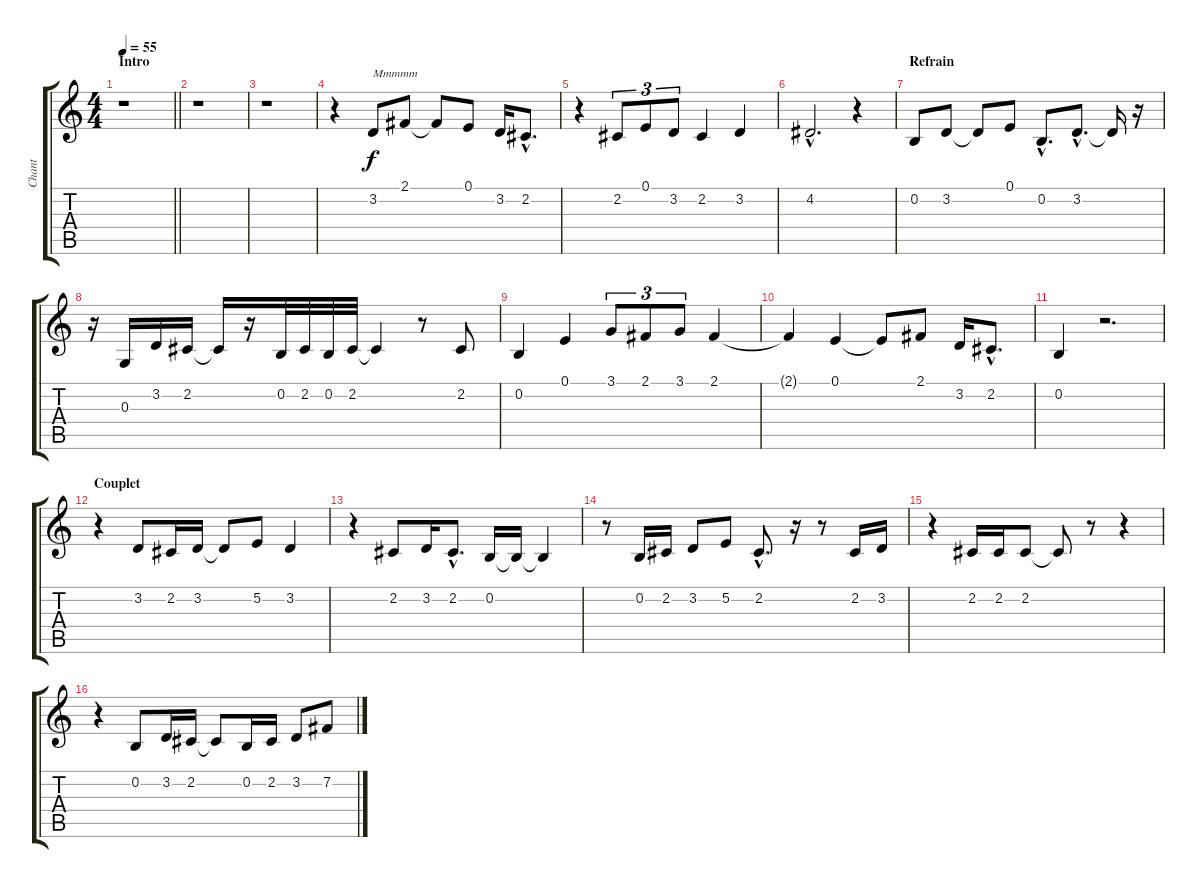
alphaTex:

\track ("Chant" "Chant") {instrument lead6voice}
\staff {score tabs}
\tuning (E4 B3 G3 D3 A2 E2) {hide}
\ts (4 4)
\section ("" "Intro")
\tempo 55
\clef g2
\barLineRight lightlight
\ks c
r.1{dy f instrument lead6voice} |
r.1 |
r.1 |
r.4 3.2.8{txt "Mmmmm" instrument voiceoohs} 2.1.8 2.1{t}.8 0.1.8 3.2.16 2.2{hac}.8{d} |
r.4 2.2.8{tu (3 2)} 0.1.8{tu (3 2)} 3.2.8{tu (3 2)} 2.2.4 3.2.4 |
4.2{hac}.2{d} r.4{instrument lead6voice} |
\section ("" "Refrain")
0.2.8 3.2.8 3.2{t}.8 0.1.8 0.2{hac}.8{d} 3.2{hac}.8{d} 3.2{t}.16 r.16 |
r.16 0.3.16 3.2.16 2.2.16 2.2{t}.16 r.16 0.2.32 2.2.32 0.2.32 2.2.32 2.2{t}.4 r.8 2.2.8 |
0.2.4 0.1.4 3.1.8{tu (3 2)} 2.1.8{tu (3 2)} 3.1.8{tu (3 2)} 2.1.4 |
2.1{t}.4 0.1.4 0.1{t}.8 2.1.8 3.2.16 2.2{hac}.8{d} |
0.2.4 r.2{d} |
\section ("" "Couplet")
r.4 3.2.8 2.2.16 3.2.16 3.2{t}.8 5.2.8 3.2.4 |
r.4 2.2.8 3.2.16 2.2{hac}.8{d} 0.2.16 0.2{t}.16 0.2{t}.4 |
r.8 0.2.16 2.2.16 3.2.8 5.2.8 2.2{hac}.8{d} r.16 r.8 2.2.16 3.2.16 |
r.4 2.2.16 2.2.16 2.2.8 2.2{t}.8 r.8 r.4 |
r.4 0.2.8 3.2.16 2.2.16 2.2{t}.8 0.2.16 2.2.16 3.2.8 7.2.8
